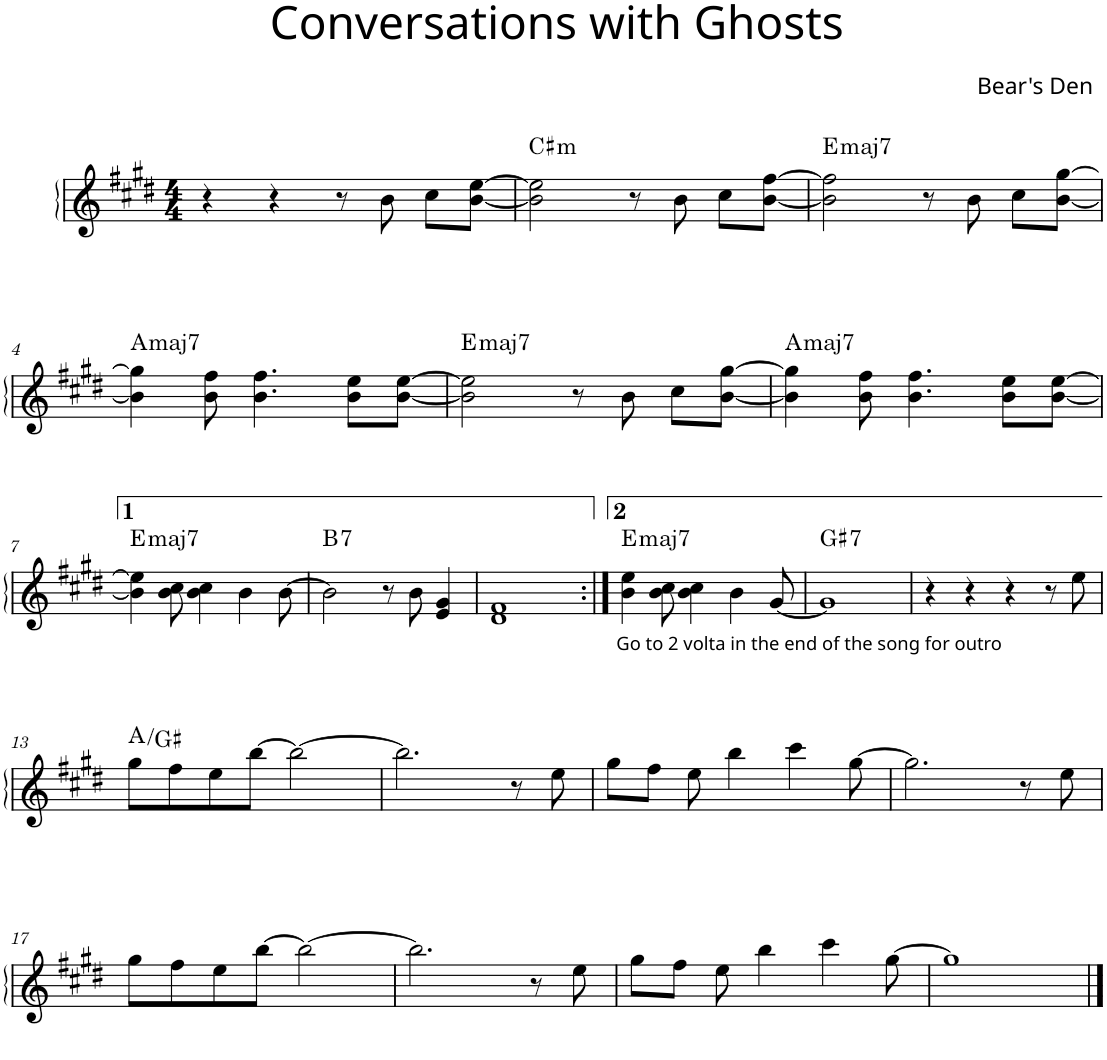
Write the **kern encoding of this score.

**kern	**harte
*part1	*part1
*staff1	*
*I"Piano	*
*I'Pno.	*
*clefG2	*
*k[f#c#g#d#]	*
*E:	*
*M4/4	*
=1	=1
4r	.
4r	.
8r	.
8b\	.
8cc#\L	.
[8b\ [8ee\J	.
=2	=2
!	!LO:H:kt=m
2b\] 2ee\]	C#:min
8r	.
8b\	.
8cc#\L	.
[8b\ [8ff#\J	.
=3	=3
!	!LO:H:kt=maj7
2b\] 2ff#\]	E:maj7
8r	.
8b\	.
8cc#\L	.
[8b\ [8gg#\J	.
!!LO:LB:g=z
=4	=4
!	!LO:H:kt=maj7
4b\] 4gg#\]	A:maj7
8b\ 8ff#\	.
4.b\ 4.ff#\	.
8b\ 8ee\L	.
[8b\ [8ee\J	.
=5	=5
!	!LO:H:kt=maj7
2b\] 2ee\]	E:maj7
8r	.
8b\	.
8cc#\L	.
[8b\ [8gg#\J	.
=6	=6
!	!LO:H:kt=maj7
4b\] 4gg#\]	A:maj7
8b\ 8ff#\	.
4.b\ 4.ff#\	.
8b\ 8ee\L	.
[8b\ [8ee\J	.
!!LO:LB:g=z
=7	=7
!	!LO:H:kt=maj7
4b\] 4ee\]	E:maj7
8b\ 8cc#\	.
4b\ 4cc#\	.
4b\	.
[8b\	.
=8	=8
!	!LO:H:kt=7
2b\]	B:7
8r	.
8b\	.
4e/ 4g#/	.
=9	=9
1d# 1f#	.
=10:|!	=10:|!
!LO:TX:b:t=Go to 2 volta in the end of the song for outro	!LO:H:kt=maj7
4b\ 4ee\	E:maj7
8b\ 8cc#\	.
4b\ 4cc#\	.
4b\	.
[8g#/	.
=11	=11
!	!LO:H:kt=7
1g#]	G#:7
=12	=12
4r	.
4r	.
4r	.
8r	.
8ee\	.
!!LO:LB:g=z
=13	=13
8gg#\L	A:maj/7
8ff#\	.
8ee\	.
[8bb\J	.
2bb\_	.
=14	=14
2.bb\]	.
8r	.
8ee\	.
=15	=15
8gg#\L	.
8ff#\J	.
8ee\	.
4bb\	.
4ccc#\	.
[8gg#\	.
=16	=16
2.gg#\]	.
8r	.
8ee\	.
!!LO:LB:g=z
=17	=17
8gg#\L	.
8ff#\	.
8ee\	.
[8bb\J	.
2bb\_	.
=18	=18
2.bb\]	.
8r	.
8ee\	.
=19	=19
8gg#\L	.
8ff#\J	.
8ee\	.
4bb\	.
4ccc#\	.
[8gg#\	.
=20	=20
1gg#]	.
==	==
*-	*-
